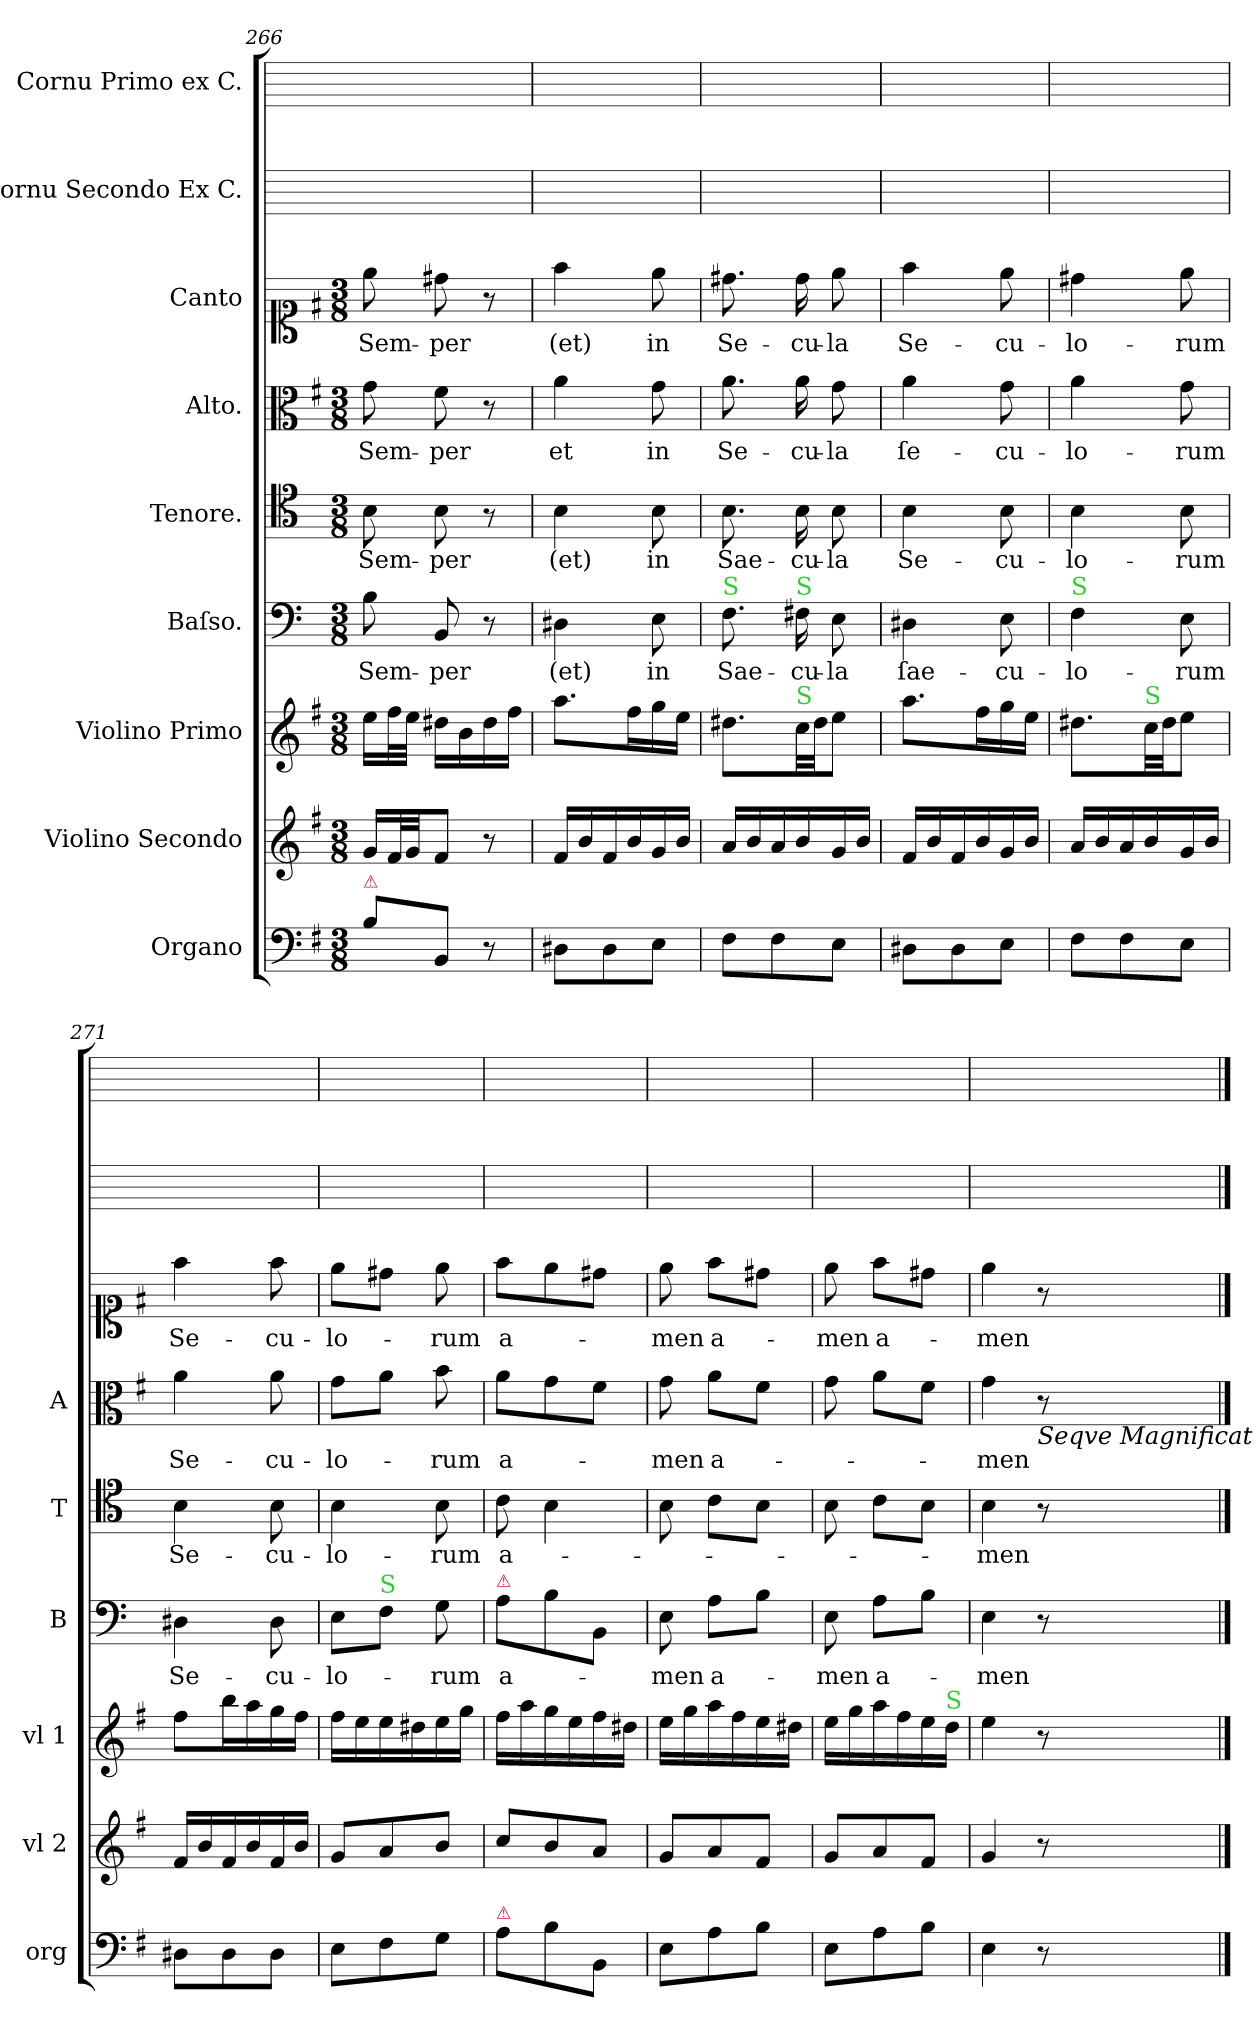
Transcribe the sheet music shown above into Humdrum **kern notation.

**kern	**kern	**kern	**kern	**text	**kern	**text	**kern	**text	**kern	**text	**kern	**kern
*part9	*part8	*part7	*part6	*part6	*part5	*part5	*part4	*part4	*part3	*part3	*part2	*part1
*staff9	*staff8	*staff7	*staff6	*staff6	*staff5	*staff5	*staff4	*staff4	*staff3	*staff3	*staff2	*staff1
*I"Organo	*I"Violino Secondo	*I"Violino Primo	*I"Baſso.	*	*I"Tenore.	*	*I"Alto.	*	*I"Canto	*	*I"Cornu Secondo Ex C.	*I"Cornu Primo ex C.
*I'org	*I'vl 2	*I'vl 1	*I'B	*	*I'T	*	*I'A	*	*	*	*	*
*clefF4	*clefG2	*clefG2	*clefF4	*	*clefC4	*	*clefC3	*	*clefC1	*	*	*
*k[f#]	*k[f#]	*k[f#]	*k[]	*	*k[]	*	*k[f#]	*	*k[f#]	*	*	*
*e:	*e:	*e:	*	*	*	*	*e:	*	*e:	*	*	*
*M3/8	*M3/8	*M3/8	*M3/8	*	*M3/8	*	*M3/8	*	*M3/8	*	*	*
=266	=266	=266	=266	=266	=266	=266	=266	=266	=266	=266	=266	=266
!LO:TX:a:color=crimson:t=⚠	!	!	!	!	!	!	!	!	!	!	!	!
!	!	!	!	!	!	!	!	!LO:LY:i	!	!	!	!
8B\L	16g/LL	16ee\LL	8B\	Sem-	8B\	Sem-	8g\	Sem-	8ee\	Sem-	4.ryy	4.ryy
.	32f#/L	32ff#\L	.	.	.	.	.	.	.	.	.	.
.	32g/JJ	32ee\JJJ	.	.	.	.	.	.	.	.	.	.
!	!	!	!	!	!	!	!	!LO:LY:i	!	!	!	!
8BB/J	8f#/J	16dd#X\LL	8BB/	-per	8B\	-per	8f#\	-per	8dd#X\	-per	.	.
.	.	16b\	.	.	.	.	.	.	.	.	.	.
8r	8r	16dd#\	8r	.	8r	.	8r	.	8r	.	.	.
.	.	16ff#\JJ	.	.	.	.	.	.	.	.	.	.
=267	=267	=267	=267	=267	=267	=267	=267	=267	=267	=267	=267	=267
8D#X\L	16f#/LL	8.aa\L	4D#X\	(et)	4B\	(et)	4a\	et	4ff#\	(et)	4.ryy	4.ryy
.	16b/	.	.	.	.	.	.	.	.	.	.	.
8D#\	16f#/	.	.	.	.	.	.	.	.	.	.	.
.	16b/	16ff#\L	.	.	.	.	.	.	.	.	.	.
8E\J	16g/	16gg\	8E\	in	8B\	in	8g\	in	8ee\	in	.	.
.	16b/JJ	16ee\JJ	.	.	.	.	.	.	.	.	.	.
=268	=268	=268	=268	=268	=268	=268	=268	=268	=268	=268	=268	=268
!	!	!	!LO:TX:a:color=limegreen:t=S	!	!	!	!	!	!	!	!	!
8F#\L	16a/LL	8.dd#X\L	8.F\	Sae-	8.B\	Sae-	8.a\	Se-	8.dd#X\	Se-	4.ryy	4.ryy
.	16b/	.	.	.	.	.	.	.	.	.	.	.
8F#\	16a/	.	.	.	.	.	.	.	.	.	.	.
!	!	!	!LO:TX:a:color=limegreen:t=S	!	!	!	!	!	!	!	!	!
!	!	!LO:TX:a:color=limegreen:t=S	!	!	!	!	!	!	!	!	!	!
.	16b/	32cc\LL	16F#X\	-cu-	16B\	-cu-	16a\	-cu-	16dd#\	-cu-	.	.
.	.	32dd#\JJ	.	.	.	.	.	.	.	.	.	.
8E\J	16g/	8ee\J	8E\	-la	8B\	-la	8g\	-la	8ee\	-la	.	.
.	16b/JJ	.	.	.	.	.	.	.	.	.	.	.
=269	=269	=269	=269	=269	=269	=269	=269	=269	=269	=269	=269	=269
8D#X\L	16f#/LL	8.aa\L	4D#X\	ſae-	4B\	Se-	4a\	ſe-	4ff#\	Se-	4.ryy	4.ryy
.	16b/	.	.	.	.	.	.	.	.	.	.	.
8D#\	16f#/	.	.	.	.	.	.	.	.	.	.	.
.	16b/	16ff#\L	.	.	.	.	.	.	.	.	.	.
8E\J	16g/	16gg\	8E\	-cu-	8B\	-cu-	8g\	-cu-	8ee\	-cu-	.	.
.	16b/JJ	16ee\JJ	.	.	.	.	.	.	.	.	.	.
=270	=270	=270	=270	=270	=270	=270	=270	=270	=270	=270	=270	=270
!	!	!	!LO:TX:a:color=limegreen:t=S	!	!	!	!	!	!	!	!	!
8F#\L	16a/LL	8.dd#X\L	4F\	-lo-	4B\	-lo-	4a\	-lo-	4dd#X\	-lo-	4.ryy	4.ryy
.	16b/	.	.	.	.	.	.	.	.	.	.	.
8F#\	16a/	.	.	.	.	.	.	.	.	.	.	.
!	!	!LO:TX:a:color=limegreen:t=S	!	!	!	!	!	!	!	!	!	!
.	16b/	32cc\LL	.	.	.	.	.	.	.	.	.	.
.	.	32dd#\JJ	.	.	.	.	.	.	.	.	.	.
8E\J	16g/	8ee\J	8E\	-rum	8B\	-rum	8g\	-rum	8ee\	-rum	.	.
.	16b/JJ	.	.	.	.	.	.	.	.	.	.	.
=271	=271	=271	=271	=271	=271	=271	=271	=271	=271	=271	=271	=271
!	!	!	!	!	!	!	!	!LO:LY:i	!	!	!	!
8D#X\L	16f#/LL	8ff#\L	4D#X\	Se-	4B\	Se-	4a\	Se-	4ff#\	Se-	4.ryy	4.ryy
.	16b/	.	.	.	.	.	.	.	.	.	.	.
8D#\	16f#/	16bb\L	.	.	.	.	.	.	.	.	.	.
.	16b/	16aa\	.	.	.	.	.	.	.	.	.	.
!	!	!	!	!	!	!	!	!LO:LY:i	!	!	!	!
8D#\J	16f#/	16gg\	8D#\	-cu-	8B\	-cu-	8a\	-cu-	8ff#\	-cu-	.	.
.	16b/JJ	16ff#\JJ	.	.	.	.	.	.	.	.	.	.
=272	=272	=272	=272	=272	=272	=272	=272	=272	=272	=272	=272	=272
!	!	!	!	!	!	!	!	!LO:LY:i	!	!	!	!
8E\L	8g/L	16ff#\LL	8E\L	-lo-	4B\	-lo-	8g\L	-lo-	8ee\L	-lo-	4.ryy	4.ryy
.	.	16ee\	.	.	.	.	.	.	.	.	.	.
!	!	!	!LO:TX:a:color=limegreen:t=S	!	!	!	!	!	!	!	!	!
8F#\	8a/	16ee\	8F\J	.	.	.	8a\J	.	8dd#X\J	.	.	.
.	.	16dd#X\	.	.	.	.	.	.	.	.	.	.
!	!	!	!	!	!	!	!	!LO:LY:i	!	!	!	!
8G\J	8b/J	16ee\	8G\	-rum	8B\	-rum	8b\	-rum	8ee\	-rum	.	.
.	.	16gg\JJ	.	.	.	.	.	.	.	.	.	.
=273	=273	=273	=273	=273	=273	=273	=273	=273	=273	=273	=273	=273
!	!	!	!LO:TX:a:color=crimson:t=⚠	!	!	!	!	!	!	!	!	!
!LO:TX:a:color=crimson:t=⚠	!	!	!	!	!	!	!	!	!	!	!	!
8A\L	8cc/L	16ff#\LL	8A\L	a-	8c\	a-	8a\L	a-	8ff#\L	a-	4.ryy	4.ryy
.	.	16aa\	.	.	.	.	.	.	.	.	.	.
8B\	8b/	16gg\	8B\	.	4B\	.	8g\	.	8ee\	.	.	.
.	.	16ee\	.	.	.	.	.	.	.	.	.	.
8BB/J	8a/J	16ff#\	8BB/J	.	.	.	8f#\J	.	8dd#X\J	.	.	.
.	.	16dd#X\JJ	.	.	.	.	.	.	.	.	.	.
=274	=274	=274	=274	=274	=274	=274	=274	=274	=274	=274	=274	=274
8E\L	8g/L	16ee\LL	8E\	-men	8B\	.	8g\	-men	8ee\	-men	4.ryy	4.ryy
.	.	16gg\	.	.	.	.	.	.	.	.	.	.
!	!	!	!	!LO:LY:i	!	!	!	!	!	!LO:LY:i	!	!
8A\	8a/	16aa\	8A\L	a-	8c\L	.	8a\L	a-	8ff#\L	a-	.	.
.	.	16ff#\	.	.	.	.	.	.	.	.	.	.
8B\J	8f#/J	16ee\	8B\J	.	8B\J	.	8f#\J	.	8dd#X\J	.	.	.
.	.	16dd#X\JJ	.	.	.	.	.	.	.	.	.	.
=275	=275	=275	=275	=275	=275	=275	=275	=275	=275	=275	=275	=275
!	!	!	!	!LO:LY:i	!	!	!	!	!	!LO:LY:i	!	!
8E\L	8g/L	16ee\LL	8E\	-men	8B\	.	8g\	.	8ee\	-men	4.ryy	4.ryy
.	.	16gg\	.	.	.	.	.	.	.	.	.	.
!	!	!	!	!LO:LY:i	!	!	!	!	!	!	!	!
8A\	8a/	16aa\	8A\L	a-	8c\L	.	8a\L	.	8ff#\L	a-	.	.
.	.	16ff#\	.	.	.	.	.	.	.	.	.	.
8B\J	8f#/J	16ee\	8B\J	.	8B\J	.	8f#\J	.	8dd#X\J	.	.	.
!	!	!LO:TX:a:color=limegreen:t=S	!	!	!	!	!	!	!	!	!	!
.	.	16dd\JJ	.	.	.	.	.	.	.	.	.	.
=276	=276	=276	=276	=276	=276	=276	=276	=276	=276	=276	=276	=276
!	!	!	!	!LO:LY:i	!	!	!	!	!	!	!	!
4E\	4g/	4ee\	4E\	-men	4B\	-men	4g\	-men	4ee\	-men	4.ryy	4.ryy
!	!	!	!	!	!	!	!LO:TX:b:i:t=Seqve Magnificat	!	!	!	!	!
8r	8r	8r	8r	.	8r	.	8r	.	8r	.	.	.
==	==	==	==	==	==	==	==	==	==	==	==	==
*-	*-	*-	*-	*-	*-	*-	*-	*-	*-	*-	*-	*-
